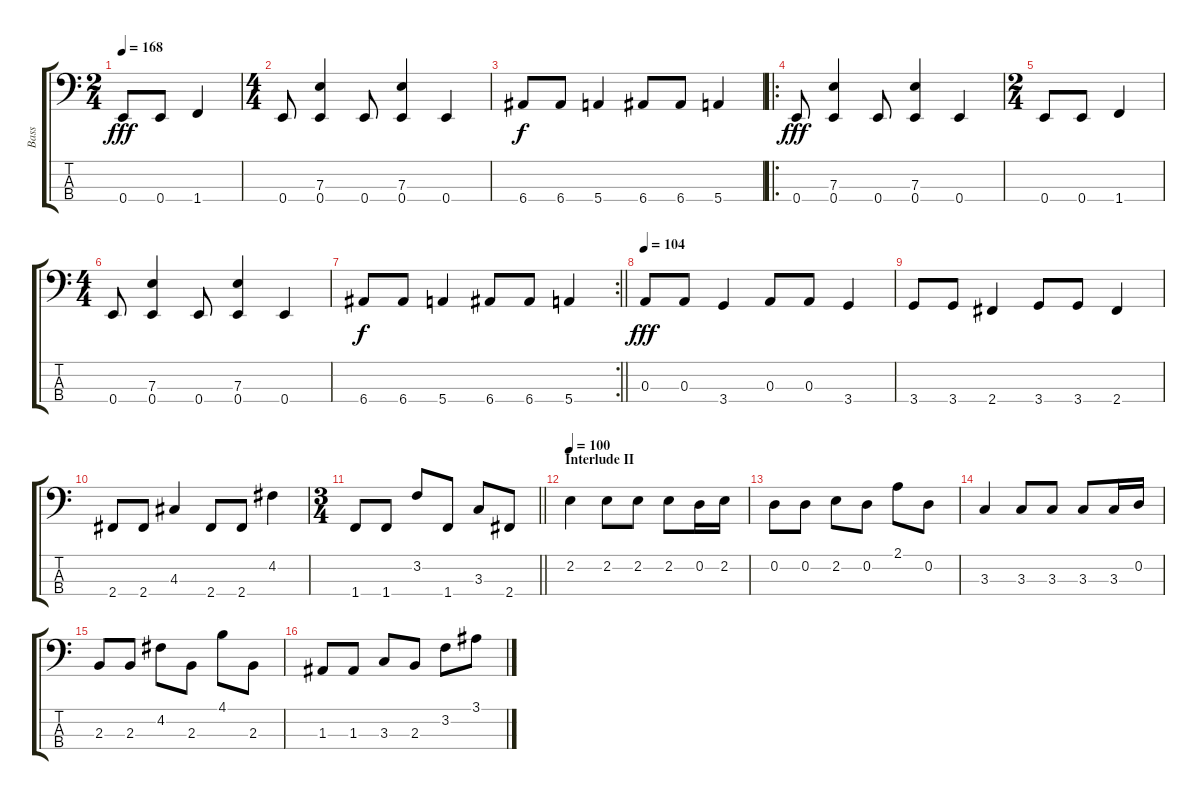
\track ("Bass" "Bass") {instrument acousticguitarsteel}
\staff {score tabs}
\tuning (G2 D2 A1 E1) {hide}
\ts (2 4)
\tempo 168
\clef f4
\ks c
0.4.8{dy fff} 0.4.8 1.4.4 |
\ts (4 4)
0.4.8 (7.3 0.4).4 0.4.8 (7.3 0.4).4 0.4.4 |
6.4.8{dy f} 6.4.8 5.4.4 6.4.8 6.4.8 5.4.4 |
\ro
0.4.8{dy fff} (7.3 0.4).4 0.4.8 (7.3 0.4).4 0.4.4 |
\ts (2 4)
0.4.8 0.4.8 1.4.4 |
\ts (4 4)
0.4.8 (7.3 0.4).4 0.4.8 (7.3 0.4).4 0.4.4 |
\rc 2
\barLineRight lightlight
6.4.8{dy f} 6.4.8 5.4.4 6.4.8 6.4.8 5.4.4 |
\tempo 104
0.3.8{dy fff} 0.3.8 3.4.4 0.3.8 0.3.8 3.4.4 |
3.4.8 3.4.8 2.4.4 3.4.8 3.4.8 2.4.4 |
2.4.8 2.4.8 4.3.4 2.4.8 2.4.8 4.2.4 |
\ts (3 4)
\barLineRight lightlight
1.4.8 1.4.8 3.2.8 1.4.8 3.3.8 2.4.8 |
\section ("" "Interlude II")
\tempo 100
2.2.4 2.2.8 2.2.8 2.2.8 0.2.16 2.2.16 |
0.2.8 0.2.8 2.2.8 0.2.8 2.1.8 0.2.8 |
3.3.4 3.3.8 3.3.8 3.3.8 3.3.16 0.2.16 |
2.3.8 2.3.8 4.2.8 2.3.8 4.1.8 2.3.8 |
1.3.8 1.3.8 3.3.8 2.3.8 3.2.8 3.1.8
